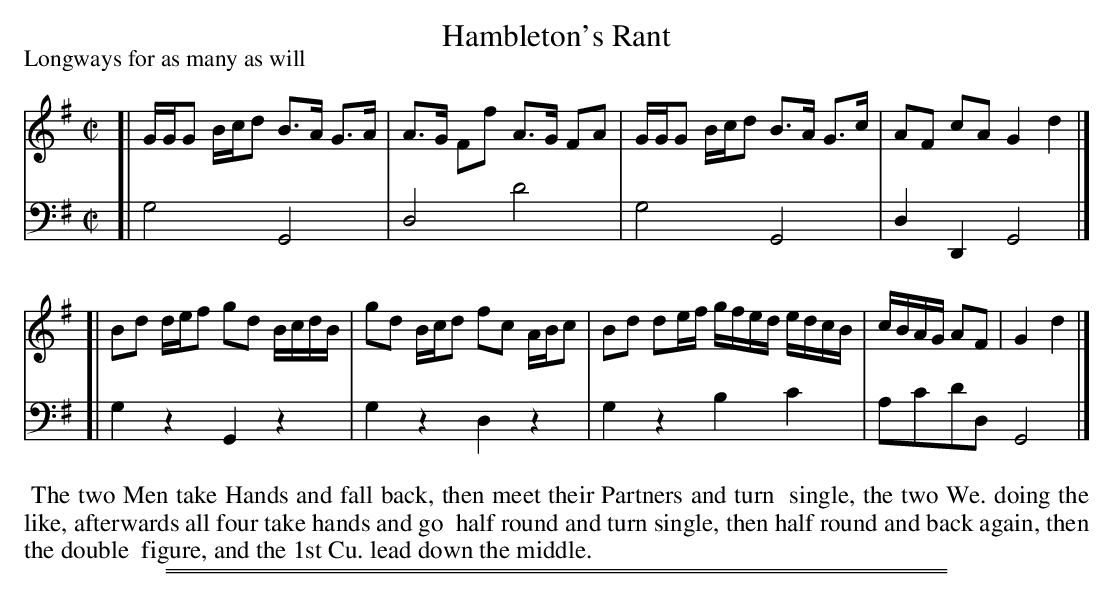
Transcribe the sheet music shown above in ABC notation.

X:1
T: Hambleton's Rant
P: Longways for as many as will
M: C|
L: 1/16
K: G
V: 1
[|\
GGG2 Bcd2 B3A G3A | A3G F2f2  A3G F2A2 |\
GGG2 Bcd2 B3A G3c | A2F2 c2A2 G4 d4 |]
[|\
B2d2 def2 g2d2 BcdB | g2d2 Bcd2 f2c2 ABc2 |\
B2d2 d2ef gfed edcB | cBAG A2F2 | G4 d4 |]
V: 2 clef=bass middle=d
[| g8 G8 | d8 d'8 | g8 G8 | d4D4 G8 |]
[| g4z4 G4z4 | g4z4 d4z4 | g4z4 b4c'4 | a2c'2d'2d2 G8 |]
